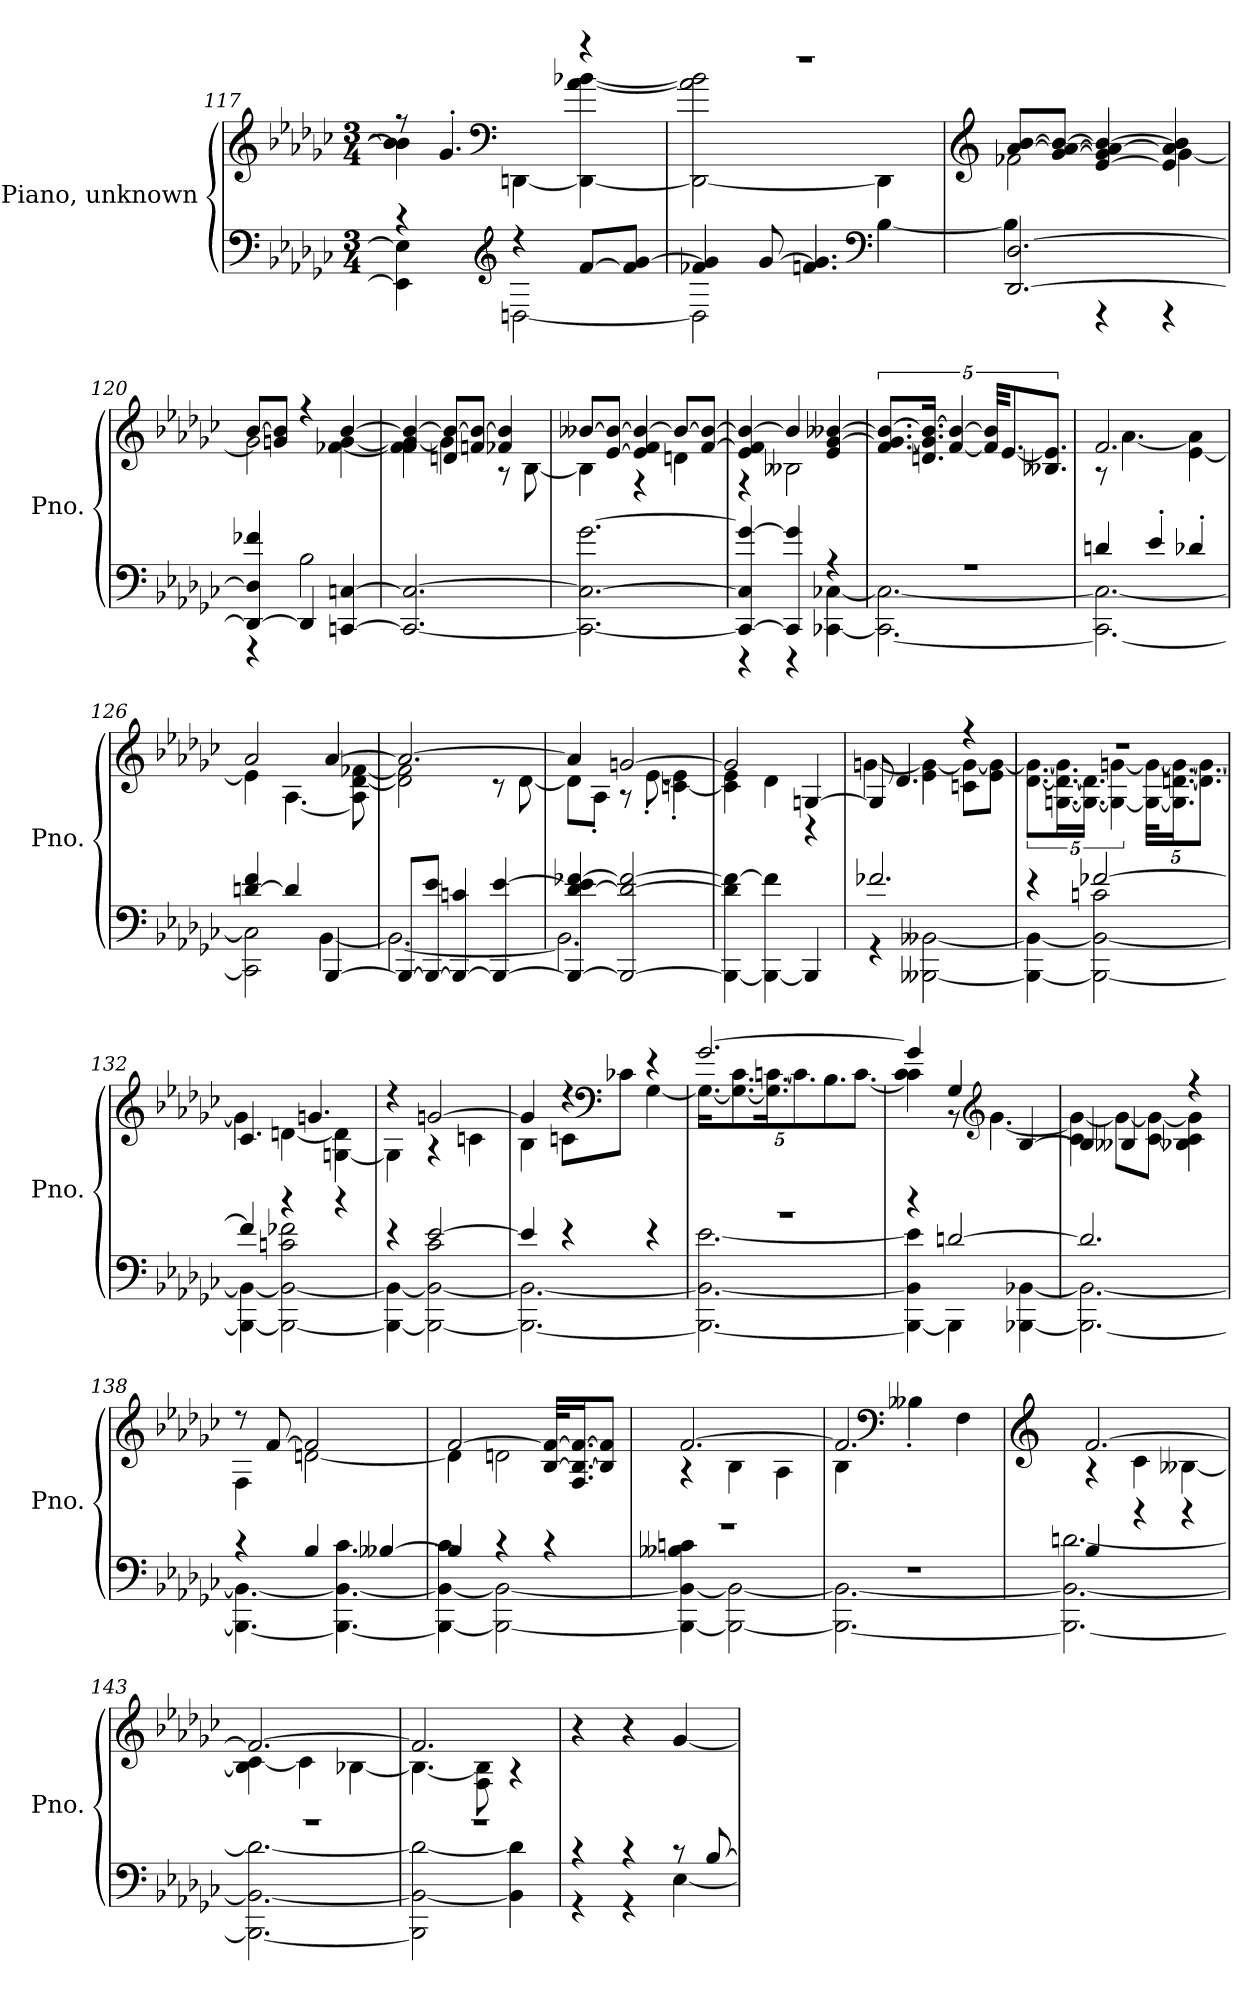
**kern	**kern
*part1	*part1
*staff2	*staff1
*I"Piano, unknown	*
*I'Pno.	*
*clefF4	*clefG2
*k[b-e-a-d-g-c-]	*k[b-e-a-d-g-c-]
*M3/4	*M3/4
=117	=117
*^	*^
4r	4EE-\] 4E-\]	8r	4b--\] 4b-\]
.	.	4.g-'/	.
*clefG2	*	*clefF4	*
4r	[2Dn\	.	[4DDn\
[8f/L	.	4r	4DD\_ [4a-\ [4b-X\
8f/] [8g-/J	.	.	.
!!LO:PB:g=z	!!
=118	=118	=118	=118
4f-X/ 4g-/]	2D\]	2.r	2DD\_ 2a-\] 2b-\]
[8g-/	.	.	.
4.fn/ 4.g-/]	.	.	.
*clefF4	*	*	*
.	[4B-\	.	4DD\]
=119	=119	=119	=119
*	*	*clefG2	*
[2.DD-/ [2.D-/	4B-\]	[8a-/ [8b-/L	2f-X\
.	.	[8g-/ 8a-/_ 8b-/_J	.
.	4r	[4e-/ 4g-/] 4a-/_ 4b-/_	.
.	4r	4e-/] 4a-/] 4b-/]	[4g-\
=120	=120	=120	=120
4DD-/_ 4D-/] 4f-X/	4r	[8b-/L	2g-\]
.	.	8gn/ 8b-/]J	.
4DD-/]	2B-\	4r	.
[4CCn/ [4Cn/	.	[4b-/	[4f-X\ [4g\
*v	*v	*	*
=121	=121	=121
2.CC/_ 2.C/_	4f/ 4b-/_	4f-\] 4g\_
.	8dn/ 8b-/_L	4g\]
.	8fn/ 8b-/_J	.
.	4f-X/ 4b-/]	8r
.	.	[8B-\
!!LO:LB:g=z	!!
=122	=122	=122
2.CC\_ 2.C\_ [2.g-\	[8b--X/L	4B-\]
.	[8e-/ 8b--/_J	.
.	4e-/] 4f/ 4b--/_	4r
.	8b--/L_	4dn\
.	[8f/ 8b--/_J	.
=123	=123	=123
*^	*	*
4CC/_ 4C/] 4g-/_	4r	4e-/ 4f/] 4b--/_	4r
4CC/] 4g-/]	4r	4b--/]	2B--X\
4r	[4CC-X\ [4C-X\	4e-/ [4g-/ [4b--X/	.
*	*	*v	*v
=124	=124	=124
2.r	2.CC-\_ 2.C-\_	10.f/ 10.g-/_ 10.b--/_L
.	.	20.dn/ 20.g-/] 20.b--/_Jk
.	.	[5f/ 5b--/_
.	.	40f/] 40b--/]KKL
.	.	[10.e-/
.	.	10.B--X/ 10.e-/]J
=125	=125	=125
*	*	*^
4dn/	2.CC-\_ 2.C-\_	2.f/	8r
.	.	.	[4.a-\
4e-'/	.	.	.
4d-X'/	.	.	[4e-\ 4a-\]
!!LO:LB:g=z	!!
=126	=126	=126	=126
[4dn/ 4f/	2CC-\] 2C-\]	2a-/	4e-\]
4d/]	.	.	[4.A-\
[4BBB-/	[4BB-\	[4a-/	.
.	.	.	8A-\] [8d-\ [8f-X\
=127	=127	=127	=127
8BBB-/L_	2.BB-\_	2.a-/_	2d-\] 2f-\]
8BBB-/_ 8e-/J	.	.	.
4BBB-/_ 4cn/	.	.	.
4BBB-/_ [4e-/	.	.	8r
.	.	.	[8d-\
=128	=128	=128	=128
4BBB-/_ [4d-/ 4e-/] [4f-X/	2.BB-\]	4a-/]	8d-\L]
.	.	.	8A-'\J
2BBB-/_ 2d-/_ 2f-/_	.	[2gn/	8r
.	.	.	[8e-'\
.	.	.	[4cn\' 4e-\]'
*v	*v	*	*
=129	=129	=129
4BBB-\_ 4d-\] 4f-\_	2g/]	4c\] 4e-\
4BBB-\_ 4f-\]	.	4d-\
4BBB-/]	[4Gn/	4r
=130	=130	=130
*^	*	*
2.f-X/	4r	8G/]	[4gn\
.	.	4.d-/	.
.	[2BBB--X\ [2BB--X\	.	4e-\ 4g\_
.	.	4r	8cn\ 8g\_L
.	.	.	8e-\ 8g\_J
!!LO:LB:g=z	!!
=131	=131	=131	=131
4r	4BBB--\_ 4BB--\_	2.r	[10.d-\ 10.g\_L
.	.	.	[20.Gn\ 20.d-\_ 20.g\]L
.	.	.	20.G\_ 20.d-\]JJ
[2f-X/	2BBB--\_ 2BB--\_ 2cn\	.	.
.	.	.	5G\_ [5gn\
.	.	.	40G\_ 40g\_KLL
.	.	.	20.G\] [20.dn\ 20.g\_J
.	.	.	10.d\] 10.g\_J
=132	=132	=132	=132
4f-/]	4BBB--\_ 4BB--\_	4.c-/	4g\]
4r	2BBB--\_ 2BB--\_ 2cn\ 2f-X\	.	[4dn\
.	.	4.gn/	.
4r	.	.	[4Gn\ 4d\]
=133	=133	=133	=133
4r	4BBB--\_ 4BB--\_	4r	4G\]
[2e-/	2BBB--\_ 2BB--\_ 2c-\	[2gn/	4r
.	.	.	4cn\
=134	=134	=134	=134
4e-/]	2.BBB--\_ 2.BB--\_	4g/]	4B-\
4r	.	4r	8cn\L
*	*	*clefF4	*
.	.	.	8c-X\J
4r	.	4r	[4G-\
!!LO:LB:g=z	!!
=135	=135	=135	=135
*	*	*	*Xbrackettup
2.r	2.BBB--\_ 2.BB--\_ [2.e-\	[2.g-/	20.G-\KL_
.	.	.	10.G-\_ 10.c-\
.	.	.	20.G-\] [20.cn\K
.	.	.	10.c\]
.	.	.	10.B-\
.	.	.	[10.c\J
=136	=136	=136	=136
4r	4BBB--\_ 4BB--\] 4e-\]	4g-/]	4c-\ 4c\]
[2dn/	4BBB--\]	4G-/	8r
*	*	*clefG2	*
.	.	.	[4.g-\
.	[4BBB-X\ [4BB-X\	[4B-/	.
=137	=137	=137	=137
2.d/]	2.BBB-\_ 2.BB-\_	4B-/]	4c-\ 4g-\_
.	.	4B--X/	8g-\L_
.	.	.	[8c-\ 8g-\_J
.	.	4r	4B-X\ 4c-\] 4g-\]
=138	=138	=138	=138
4r	4.BBB-\_ 4.BB-\_	8r	4F\
.	.	[8f/	.
4B-/	.	2f/]	[2dn\
.	4.BBB-\_ 4.BB-\_ 4.c-\	.	.
[4B--X/	.	.	.
!!LO:LB:g=z	!!
=139	=139	=139	=139
4B--/]	4BBB-\_ 4BB-\_ 4c-\	[2f/	4d\]
4r	2BBB-\_ 2BB-\_	.	2dn\
4r	.	[32B-/ 32f/_KLL	.
.	.	16.F/ 16.B-/_ 16.f/_J	.
.	.	8B-/] 8f/]J	.
=140	=140	=140	=140
2.r	4BBB-\_ 4BB-\_ 4B--X\ 4cn\	[2.f/	4r
.	2BBB-\_ 2BB-\_	.	4B-\
.	.	.	4A-\
=141	=141	=141	=141
2.r	2.BBB-\_ 2.BB-\_	2.f/]	4B-\
*	*	*clefF4	*
.	.	.	4B--X'\
.	.	.	4F\
=142	=142	=142	=142
*	*	*clefG2	*
4B-/	2.BBB-\_ 2.BB-\_ [2.dn\	[2.f/	4r
4r	.	.	4c-\
4r	.	.	[4B--X\
=143	=143	=143	=143
2.r	2.BBB-\_ 2.BB-\_ 2.d\_	2.f/_	4B--\] [4c-\
.	.	.	4c-\]
.	.	.	[4B-X\
!!LO:PB:g=z	!!
=144	=144	=144	=144
2.r	2BBB-\] 2BB-\_ 2d\_	2.f/]	4.B-\_
.	.	.	8F\ 8B-\]
.	4BB-\] 4d\]	.	4r
*	*	*v	*v
=145	=145	=145
4r	4r	4r
4r	4r	4r
8r	[4E-\	[4g-/
[8B-/	.	.
*v	*v	*
=	=
*-	*-
